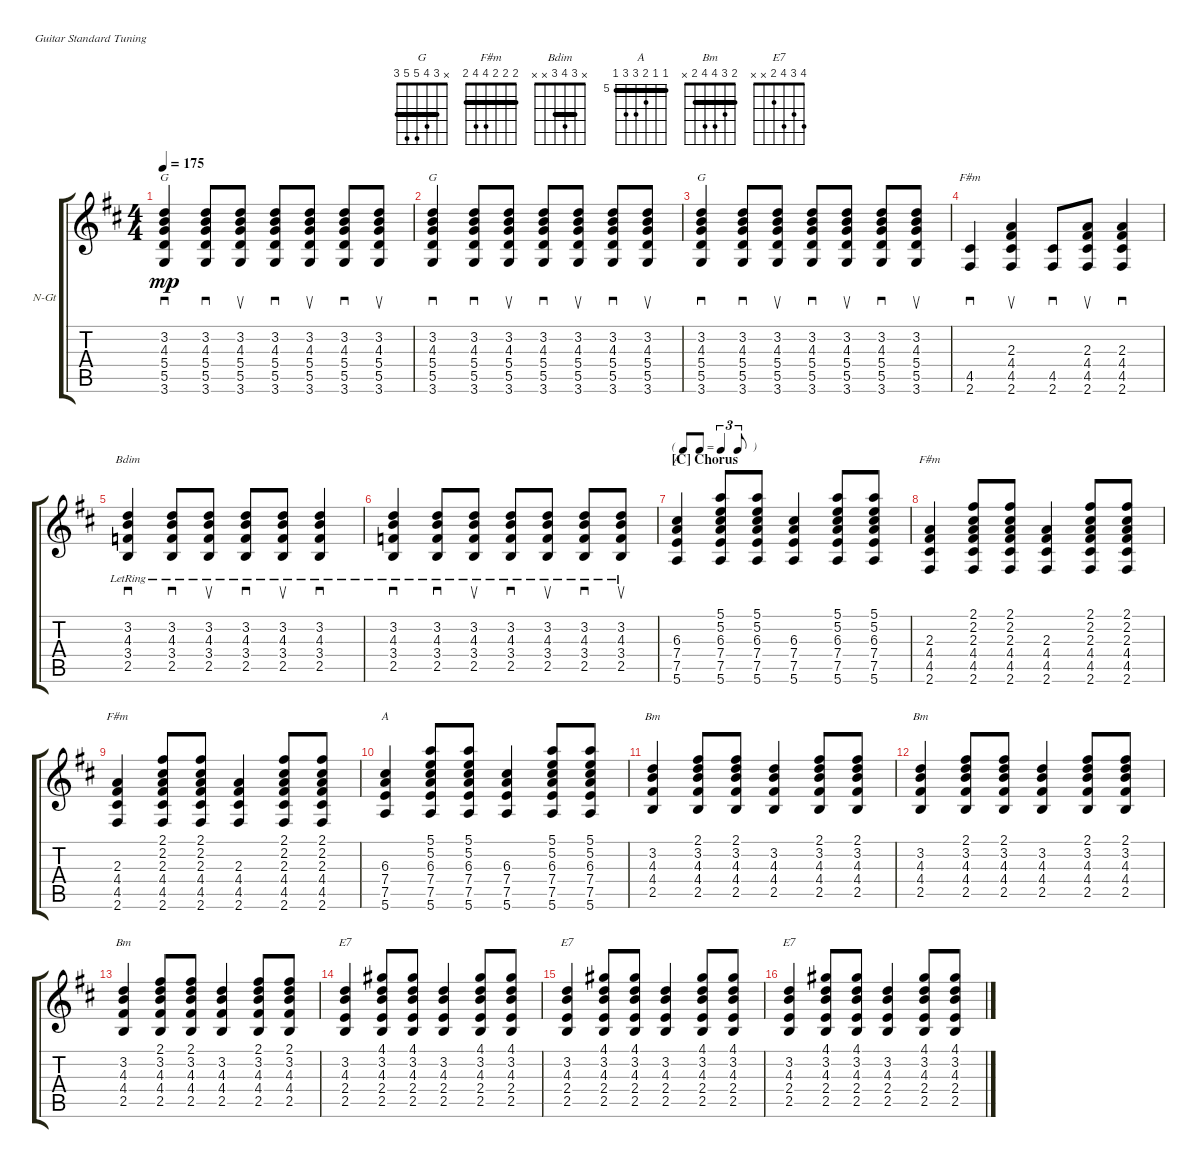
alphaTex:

\defaultSystemsLayout 4
\bracketExtendMode groupsimilarinstruments
\firstSystemTrackNameOrientation horizontal
\otherSystemsTrackNameOrientation horizontal
\track ("Rithym Guitar" "N-Gt") {instrument acousticguitarnylon}
\staff {score tabs}
\tuning (E4 B3 G3 D3 A2 E2)
\chord ("G" x 3 4 5 5 3) {barre 3}
\chord ("F#m" x x 2 4 4 2) {barre 2}
\chord ("Bdim" x 3 4 3 x x) {barre 3}
\chord ("A" 5 5 6 7 7 5) {firstfret 5 barre (5 5)}
\chord ("F#m" 2 2 2 4 4 2) {barre (2 2 2)}
\chord ("Bm" 2 3 4 4 2 x) {barre 2}
\chord ("E7" 4 3 4 2 x x)
\ts (4 4)
\tempo 175
\clef g2
\ks d
(3.6 5.5 5.4 4.3 3.2).4{sd ch "G" dy mp} (3.6 5.5 5.4 4.3 3.2).8{sd} (3.6 5.5 5.4 4.3 3.2).8{su} (3.6 5.5 5.4 4.3 3.2).8{sd} (3.6 5.5 5.4 4.3 3.2).8{su} (3.6 5.5 5.4 4.3 3.2).8{sd} (3.6 5.5 5.4 4.3 3.2).8{su} |
(3.6 5.5 5.4 4.3 3.2).4{sd ch "G"} (3.6 5.5 5.4 4.3 3.2).8{sd} (3.6 5.5 5.4 4.3 3.2).8{su} (3.6 5.5 5.4 4.3 3.2).8{sd} (3.6 5.5 5.4 4.3 3.2).8{su} (3.6 5.5 5.4 4.3 3.2).8{sd} (3.6 5.5 5.4 4.3 3.2).8{su} |
(3.6 5.5 5.4 4.3 3.2).4{sd ch "G"} (3.6 5.5 5.4 4.3 3.2).8{sd} (3.6 5.5 5.4 4.3 3.2).8{su} (3.6 5.5 5.4 4.3 3.2).8{sd} (3.6 5.5 5.4 4.3 3.2).8{su} (3.6 5.5 5.4 4.3 3.2).8{sd} (3.6 5.5 5.4 4.3 3.2).8{su} |
(2.6 4.5).4{sd ch "F#m"} (2.6 4.5 4.4 2.3).4{su} (2.6 4.5).8{sd} (2.6 4.5 4.4 2.3).8{su} (2.6 4.5 4.4 2.3).4{sd} |
(3.2{lr} 4.3{lr} 3.4{lr} 2.5).4{sd ch "Bdim"} (3.2{lr} 4.3{lr} 3.4{lr} 2.5).8{sd} (3.2{lr} 4.3{lr} 3.4{lr} 2.5).8{su} (3.2{lr} 4.3{lr} 3.4{lr} 2.5).8{sd} (3.2{lr} 4.3{lr} 3.4{lr} 2.5).8{su} (3.2{lr} 4.3{lr} 3.4{lr} 2.5).4{sd} |
(3.2{lr} 4.3{lr} 3.4{lr} 2.5).4{sd} (3.2{lr} 4.3{lr} 3.4{lr} 2.5).8{sd} (3.2{lr} 4.3{lr} 3.4{lr} 2.5).8{su} (3.2{lr} 4.3{lr} 3.4{lr} 2.5).8{sd} (3.2{lr} 4.3{lr} 3.4{lr} 2.5).8{su} (3.2{lr} 4.3{lr} 3.4{lr} 2.5).8{sd} (3.2{lr} 4.3{lr} 3.4{lr} 2.5).8{su} |
\tf triplet8th
\section ("C" "Chorus")
(5.6 7.5 7.4 6.3).4{ch "A"} (5.6 7.5 7.4 6.3 5.2 5.1).8 (5.6 7.5 7.4 6.3 5.2 5.1).8 (5.6 7.5 7.4 6.3).4 (5.6 7.5 7.4 6.3 5.2 5.1).8 (5.6 7.5 7.4 6.3 5.2 5.1).8 |
(2.6 4.5 4.4 2.3).4{ch "F#m"} (2.6 4.5 4.4 2.3 2.2 2.1).8 (2.6 4.5 4.4 2.3 2.2 2.1).8 (2.6 4.5 4.4 2.3).4 (2.6 4.5 4.4 2.3 2.2 2.1).8 (2.6 4.5 4.4 2.3 2.2 2.1).8 |
(2.6 4.5 4.4 2.3).4{ch "F#m"} (2.6 4.5 4.4 2.3 2.2 2.1).8 (2.6 4.5 4.4 2.3 2.2 2.1).8 (2.6 4.5 4.4 2.3).4 (2.6 4.5 4.4 2.3 2.2 2.1).8 (2.6 4.5 4.4 2.3 2.2 2.1).8 |
(5.6 7.5 7.4 6.3).4{ch "A"} (5.6 7.5 7.4 6.3 5.2 5.1).8 (5.6 7.5 7.4 6.3 5.2 5.1).8 (5.6 7.5 7.4 6.3).4 (5.6 7.5 7.4 6.3 5.2 5.1).8 (5.6 7.5 7.4 6.3 5.2 5.1).8 |
(2.5 4.4 4.3 3.2).4{ch "Bm"} (2.5 4.4 4.3 3.2 2.1).8 (2.5 4.4 4.3 3.2 2.1).8 (2.5 4.4 4.3 3.2).4 (2.5 4.4 4.3 3.2 2.1).8 (2.5 4.4 4.3 3.2 2.1).8 |
(2.5 4.4 4.3 3.2).4{ch "Bm"} (2.5 4.4 4.3 3.2 2.1).8 (2.5 4.4 4.3 3.2 2.1).8 (2.5 4.4 4.3 3.2).4 (2.5 4.4 4.3 3.2 2.1).8 (2.5 4.4 4.3 3.2 2.1).8 |
(2.5 4.4 4.3 3.2).4{ch "Bm"} (2.5 4.4 4.3 3.2 2.1).8 (2.5 4.4 4.3 3.2 2.1).8 (2.5 4.4 4.3 3.2).4 (2.5 4.4 4.3 3.2 2.1).8 (2.5 4.4 4.3 3.2 2.1).8 |
(2.4 4.3 2.5 3.2).4{ch "E7"} (2.4 4.3 3.2 4.1 2.5).8 (2.4 4.3 3.2 4.1 2.5).8 (2.4 4.3 2.5 3.2).4 (2.4 4.3 3.2 4.1 2.5).8 (2.4 4.3 3.2 4.1 2.5).8 |
(2.4 4.3 2.5 3.2).4{ch "E7"} (2.4 4.3 3.2 4.1 2.5).8 (2.4 4.3 3.2 4.1 2.5).8 (2.4 4.3 2.5 3.2).4 (2.4 4.3 3.2 4.1 2.5).8 (2.4 4.3 3.2 4.1 2.5).8 |
(2.4 4.3 2.5 3.2).4{ch "E7"} (2.4 4.3 3.2 4.1 2.5).8 (2.4 4.3 3.2 4.1 2.5).8 (2.4 4.3 2.5 3.2).4 (2.4 4.3 3.2 4.1 2.5).8 (2.4 4.3 3.2 4.1 2.5).8
